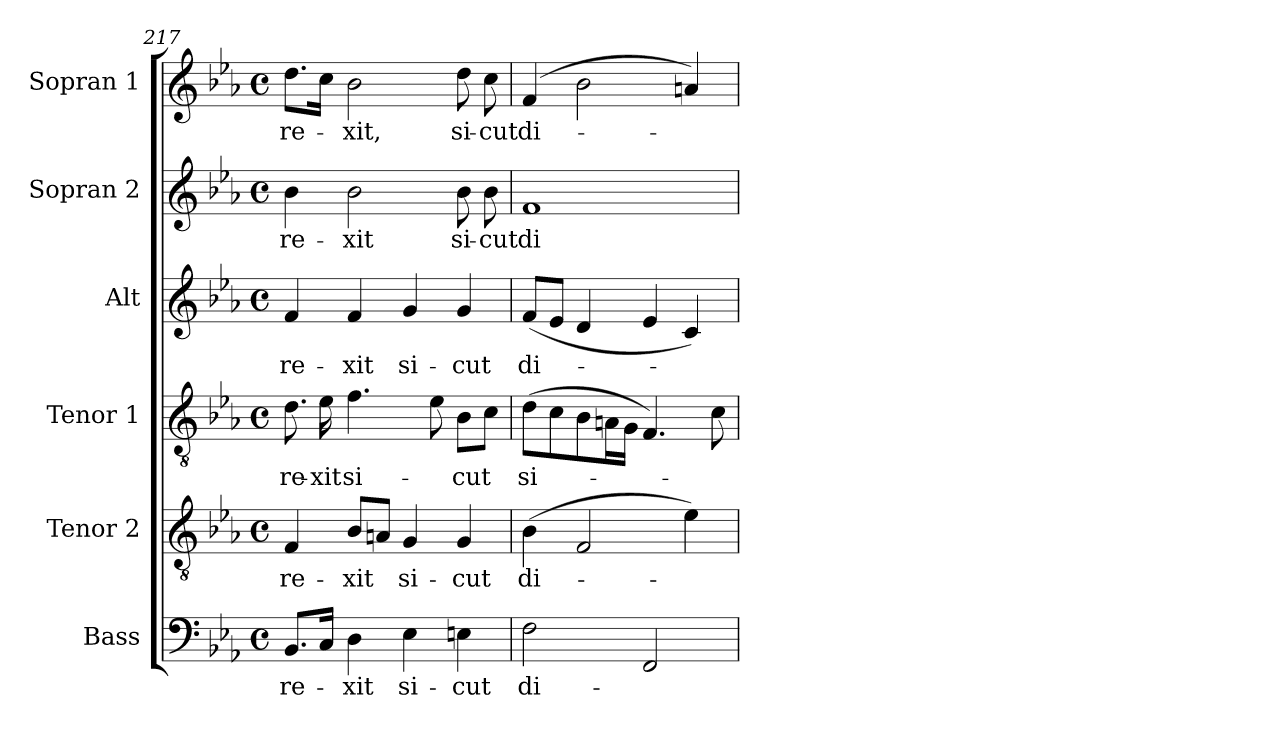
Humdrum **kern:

**kern	**text	**kern	**text	**kern	**text	**kern	**text	**kern	**text	**kern	**text
*part6	*part6	*part5	*part5	*part4	*part4	*part3	*part3	*part2	*part2	*part1	*part1
*staff6	*staff6	*staff5	*staff5	*staff4	*staff4	*staff3	*staff3	*staff2	*staff2	*staff1	*staff1
*I"Bass	*	*I"Tenor 2	*	*I"Tenor 1	*	*I"Alt	*	*I"Sopran 2	*	*I"Sopran 1	*
*I'B.	*	*I'T. 2	*	*I'T. 1	*	*I'A.	*	*I'S. 2	*	*I'S. 1	*
*clefF4	*	*clefGv2	*	*clefGv2	*	*clefG2	*	*clefG2	*	*clefG2	*
*k[b-e-a-]	*	*k[b-e-a-]	*	*k[b-e-a-]	*	*k[b-e-a-]	*	*k[b-e-a-]	*	*k[b-e-a-]	*
*E-:	*	*E-:	*	*E-:	*	*E-:	*	*E-:	*	*E-:	*
*M4/4	*	*M4/4	*	*M4/4	*	*M4/4	*	*M4/4	*	*M4/4	*
*met(c)	*	*met(c)	*	*met(c)	*	*met(c)	*	*met(c)	*	*met(c)	*
=217	=217	=217	=217	=217	=217	=217	=217	=217	=217	=217	=217
!	!LO:LY:b	!	!LO:LY:b	!	!LO:LY:b	!	!LO:LY:b	!	!LO:LY:b	!	!LO:LY:b
8.BB-/L	-re-	4F/	-re-	8.d\	-re-	4f/	-re-	4b-\	-re-	8.dd\L	-re-
!	!	!	!	!	!LO:LY:b	!	!	!	!	!	!
16C/Jk	.	.	.	16e-\	-xit	.	.	.	.	16cc\Jk	.
!	!LO:LY:b	!	!LO:LY:b	!	!LO:LY:b	!	!LO:LY:b	!	!LO:LY:b	!	!LO:LY:b
4D\	-xit	8B-/L	-xit	4.f\	si-	4f/	-xit	2b-\	-xit	2b-\	-xit,
.	.	8An/J	.	.	.	.	.	.	.	.	.
!	!LO:LY:b	!	!LO:LY:b	!	!	!	!LO:LY:b	!	!	!	!
4E-\	si-	4G/	si-	.	.	4g/	si-	.	.	.	.
.	.	.	.	8e-\	.	.	.	.	.	.	.
!	!LO:LY:b	!	!LO:LY:b	!	!LO:LY:b	!	!LO:LY:b	!	!LO:LY:b	!	!LO:LY:b
4En\	-cut	4G/	-cut	8B-\L	-cut	4g/	-cut	8b-\	si-	8dd\	si-
!	!	!	!	!	!	!	!	!	!LO:LY:b	!	!LO:LY:b
.	.	.	.	8c\J	.	.	.	8b-\	-cut	8cc\	-cut
=218	=218	=218	=218	=218	=218	=218	=218	=218	=218	=218	=218
!	!LO:LY:b	!	!LO:LY:b	!	!LO:LY:b	!	!LO:LY:b	!	!LO:LY:b	!	!LO:LY:b
2F\	di-	(>4B-\	di-	(>8d\L	si-	(<8f/L	di-	1f	di-	(4f/	di-
.	.	.	.	8c\	.	8e-/J	.	.	.	.	.
.	.	2F/	.	8B-\	.	4d/	.	.	.	2b-\	.
.	.	.	.	16An\L	.	.	.	.	.	.	.
.	.	.	.	16G\JJ	.	.	.	.	.	.	.
2FF/	.	.	.	4.F/)	.	4e-/	.	.	.	.	.
.	.	4e-\)	.	.	.	4c/)	.	.	.	4an/)	.
.	.	.	.	8c\	.	.	.	.	.	.	.
=	=	=	=	=	=	=	=	=	=	=	=
*-	*-	*-	*-	*-	*-	*-	*-	*-	*-	*-	*-
